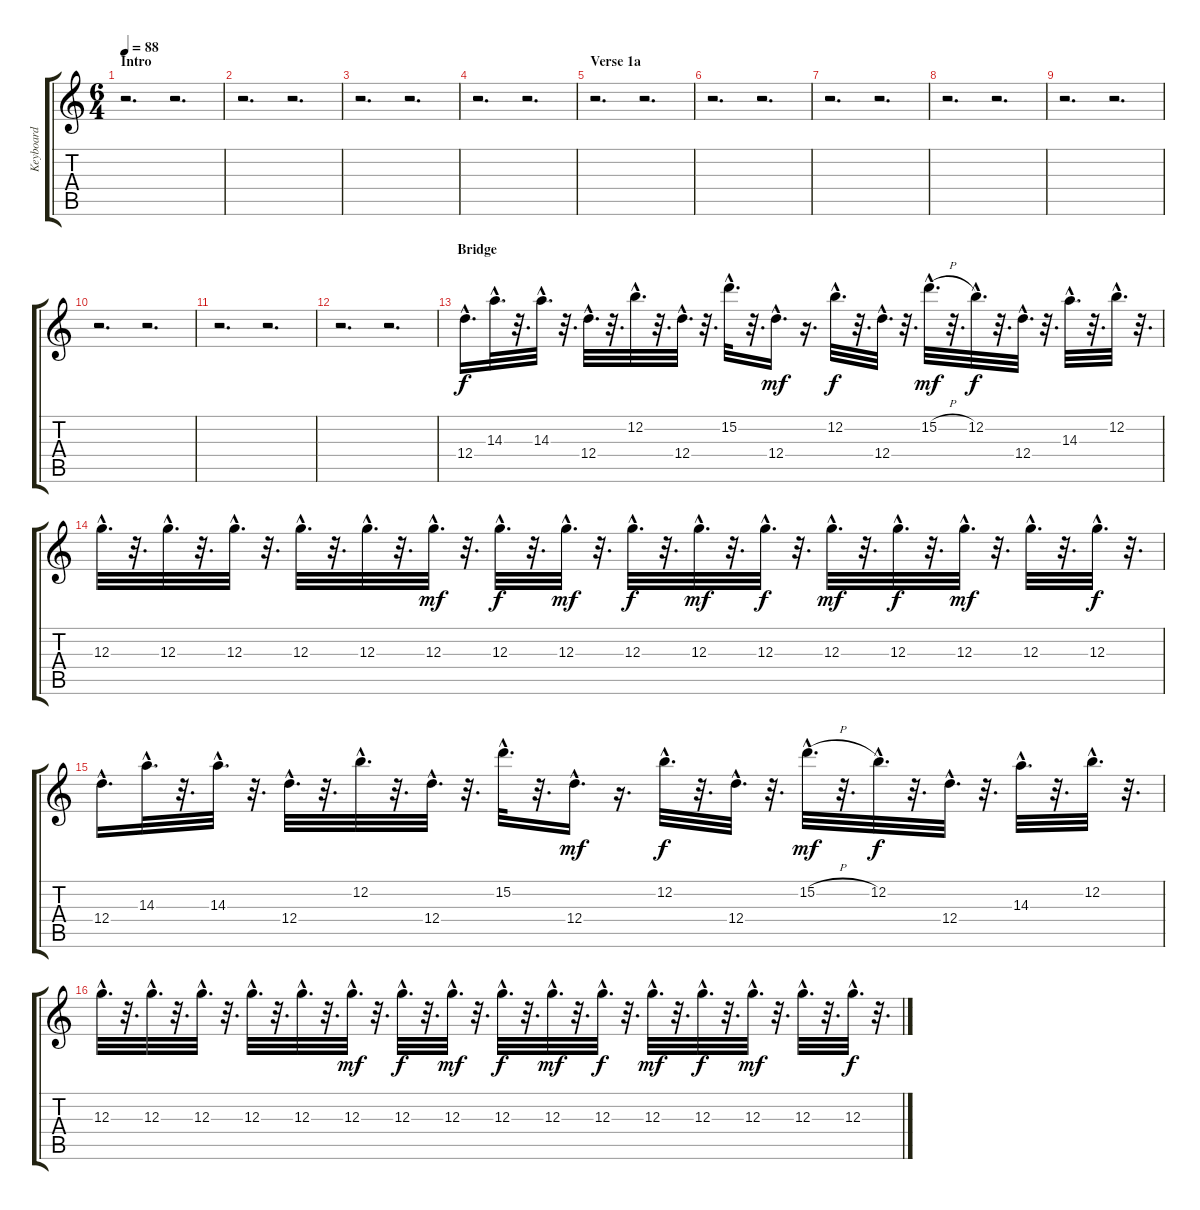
\track ("Keyboard" "Keyboard") {instrument electricguitarjazz}
\staff {score tabs}
\tuning (E4 B3 G3 D3 A2 E2) {hide}
\ts (6 4)
\section ("" "Intro")
\tempo 88
\clef g2
\ks c
r.2{d dy f instrument electricguitarjazz} r.2{d} |
r.2{d} r.2{d} |
r.2{d} r.2{d} |
r.2{d} r.2{d} |
\section ("" "Verse 1a")
r.2{d} r.2{d} |
r.2{d} r.2{d} |
r.2{d} r.2{d} |
r.2{d} r.2{d} |
r.2{d} r.2{d} |
r.2{d} r.2{d} |
r.2{d} r.2{d} |
r.2{d} r.2{d} |
\section ("" "Bridge")
12.4{hac}.16{d} 14.3{hac}.32{d} r.32{d} 14.3{hac}.32{d} r.32{d} 12.4{hac}.32{d} r.32{d} 12.2{hac}.32{d} r.32{d} 12.4{hac}.32{d} r.32{d} 15.2{hac}.32{d} r.32{d} 12.4{hac}.16{d dy mf} r.16{d} 12.2{hac}.32{d dy f} r.32{d} 12.4{hac}.32{d} r.32{d} 15.2{h hac}.32{d dy mf} r.32{d} 12.2{hac}.32{d dy f} r.32{d} 12.4{hac}.32{d} r.32{d} 14.3{hac}.32{d} r.32{d} 12.2{hac}.32{d} r.32{d} |
12.3{hac}.32{d} r.32{d} 12.3{hac}.32{d} r.32{d} 12.3{hac}.32{d} r.32{d} 12.3{hac}.32{d} r.32{d} 12.3{hac}.32{d} r.32{d} 12.3{hac}.32{d dy mf} r.32{d} 12.3{hac}.32{d dy f} r.32{d} 12.3{hac}.32{d dy mf} r.32{d} 12.3{hac}.32{d dy f} r.32{d} 12.3{hac}.32{d dy mf} r.32{d} 12.3{hac}.32{d dy f} r.32{d} 12.3{hac}.32{d dy mf} r.32{d} 12.3{hac}.32{d dy f} r.32{d} 12.3{hac}.32{d dy mf} r.32{d} 12.3{hac}.32{d} r.32{d} 12.3{hac}.32{d dy f} r.32{d} |
12.4{hac}.16{d} 14.3{hac}.32{d} r.32{d} 14.3{hac}.32{d} r.32{d} 12.4{hac}.32{d} r.32{d} 12.2{hac}.32{d} r.32{d} 12.4{hac}.32{d} r.32{d} 15.2{hac}.32{d} r.32{d} 12.4{hac}.16{d dy mf} r.16{d} 12.2{hac}.32{d dy f} r.32{d} 12.4{hac}.32{d} r.32{d} 15.2{h hac}.32{d dy mf} r.32{d} 12.2{hac}.32{d dy f} r.32{d} 12.4{hac}.32{d} r.32{d} 14.3{hac}.32{d} r.32{d} 12.2{hac}.32{d} r.32{d} |
12.3{hac}.32{d} r.32{d} 12.3{hac}.32{d} r.32{d} 12.3{hac}.32{d} r.32{d} 12.3{hac}.32{d} r.32{d} 12.3{hac}.32{d} r.32{d} 12.3{hac}.32{d dy mf} r.32{d} 12.3{hac}.32{d dy f} r.32{d} 12.3{hac}.32{d dy mf} r.32{d} 12.3{hac}.32{d dy f} r.32{d} 12.3{hac}.32{d dy mf} r.32{d} 12.3{hac}.32{d dy f} r.32{d} 12.3{hac}.32{d dy mf} r.32{d} 12.3{hac}.32{d dy f} r.32{d} 12.3{hac}.32{d dy mf} r.32{d} 12.3{hac}.32{d} r.32{d} 12.3{hac}.32{d dy f} r.32{d}
